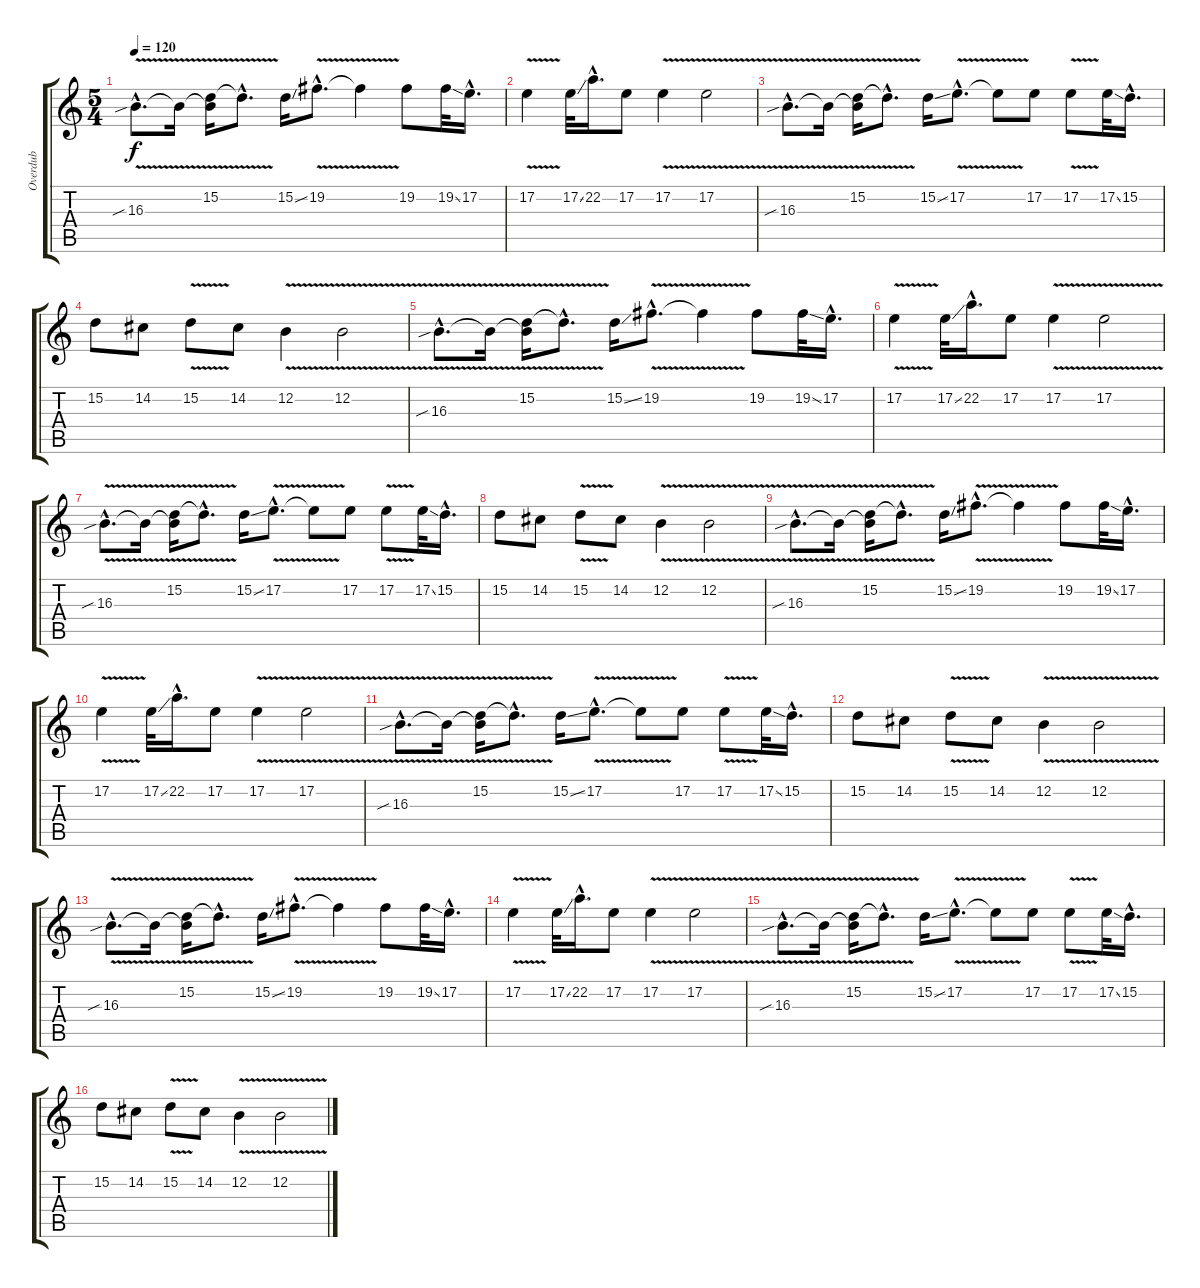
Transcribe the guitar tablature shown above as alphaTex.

\track ("Overdub" "Overdub") {instrument tremolostrings}
\staff {score tabs}
\tuning (E4 B3 G3 D3 A2 E2) {hide}
\ts (5 4)
\tempo 120
\clef g2
\ks c
16.3{v sib hac}.8{d dy f} 16.3{t}.16 (15.2{v} 16.3{t}).16 15.2{hac t}.8{d} 15.2{ss}.16 19.2{v hac}.8{d} 19.2{t}.4 19.2.8 19.2{ss}.32 17.2{hac}.16{d} |
17.2{v}.4 17.2{ss}.32 22.2{hac}.16{d} 17.2.8 17.2{v}.4 17.2{v}.2 |
16.3{v sib hac}.8{d} 16.3{t}.16 (15.2{v} 16.3{t}).16 15.2{hac t}.8{d} 15.2{ss}.16 17.2{v hac}.8{d} 17.2{t}.8 17.2.8 17.2{v}.8 17.2{ss}.32 15.2{hac}.16{d} |
15.2.8 14.2.8 15.2{v}.8 14.2.8 12.2{v}.4 12.2{v}.2 |
16.3{v sib hac}.8{d} 16.3{t}.16 (15.2{v} 16.3{t}).16 15.2{hac t}.8{d} 15.2{ss}.16 19.2{v hac}.8{d} 19.2{t}.4 19.2.8 19.2{ss}.32 17.2{hac}.16{d} |
17.2{v}.4 17.2{ss}.32 22.2{hac}.16{d} 17.2.8 17.2{v}.4 17.2{v}.2 |
16.3{v sib hac}.8{d} 16.3{t}.16 (15.2{v} 16.3{t}).16 15.2{hac t}.8{d} 15.2{ss}.16 17.2{v hac}.8{d} 17.2{t}.8 17.2.8 17.2{v}.8 17.2{ss}.32 15.2{hac}.16{d} |
15.2.8 14.2.8 15.2{v}.8 14.2.8 12.2{v}.4 12.2{v}.2 |
16.3{v sib hac}.8{d} 16.3{t}.16 (15.2{v} 16.3{t}).16 15.2{hac t}.8{d} 15.2{ss}.16 19.2{v hac}.8{d} 19.2{t}.4 19.2.8 19.2{ss}.32 17.2{hac}.16{d} |
17.2{v}.4 17.2{ss}.32 22.2{hac}.16{d} 17.2.8 17.2{v}.4 17.2{v}.2 |
16.3{v sib hac}.8{d} 16.3{t}.16 (15.2{v} 16.3{t}).16 15.2{hac t}.8{d} 15.2{ss}.16 17.2{v hac}.8{d} 17.2{t}.8 17.2.8 17.2{v}.8 17.2{ss}.32 15.2{hac}.16{d} |
15.2.8 14.2.8 15.2{v}.8 14.2.8 12.2{v}.4 12.2{v}.2 |
16.3{v sib hac}.8{d} 16.3{t}.16 (15.2{v} 16.3{t}).16 15.2{hac t}.8{d} 15.2{ss}.16 19.2{v hac}.8{d} 19.2{t}.4 19.2.8 19.2{ss}.32 17.2{hac}.16{d} |
17.2{v}.4 17.2{ss}.32 22.2{hac}.16{d} 17.2.8 17.2{v}.4 17.2{v}.2 |
16.3{v sib hac}.8{d} 16.3{t}.16 (15.2{v} 16.3{t}).16 15.2{hac t}.8{d} 15.2{ss}.16 17.2{v hac}.8{d} 17.2{t}.8 17.2.8 17.2{v}.8 17.2{ss}.32 15.2{hac}.16{d} |
15.2.8 14.2.8 15.2{v}.8 14.2.8 12.2{v}.4 12.2{v}.2
